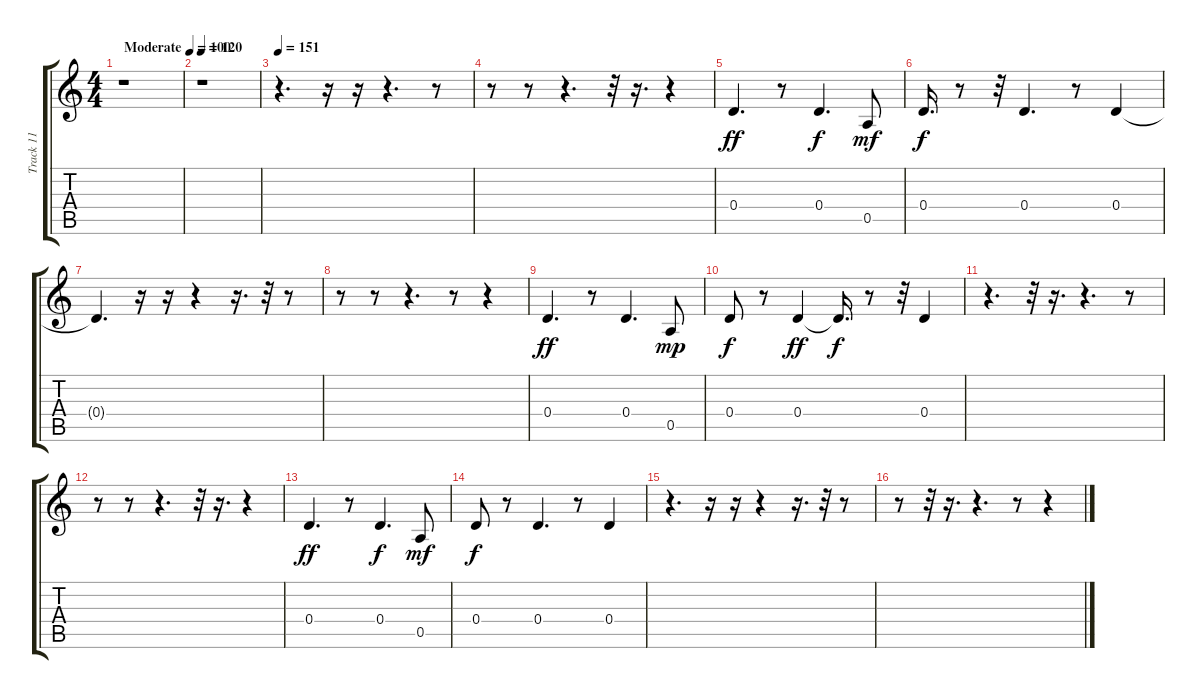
\track ("Track 11" "Track 11") {instrument electricbasspick}
\staff {score tabs}
\tuning (E4 B3 G3 D3 A2 E2) {hide}
\ts (4 4)
\tempo (100 "Moderate")
\clef g2
\ks c
r.1{dy ff instrument electricbasspick} |
\tempo 120
r.1 |
\tempo 151
r.4{d} r.16 r.16 r.4{d} r.8 |
r.8 r.8 r.4{d} r.32 r.16{d} r.4 |
0.4.4{d} r.8 0.4.4{d dy f} 0.5.8{dy mf} |
0.4.16{d dy f} r.8 r.32 0.4.4{d} r.8 0.4.4 |
0.4{t}.4{d} r.16 r.16 r.4 r.16{d} r.32 r.8 |
r.8 r.8 r.4{d} r.8 r.4 |
0.4.4{d dy ff} r.8 0.4.4{d} 0.5.8{dy mp} |
0.4.8{dy f} r.8 0.4.4{dy ff} 0.4{t}.16{d dy f} r.8 r.32 0.4.4 |
r.4{d} r.32 r.16{d} r.4{d} r.8 |
r.8 r.8 r.4{d} r.32 r.16{d} r.4 |
0.4.4{d dy ff} r.8 0.4.4{d dy f} 0.5.8{dy mf} |
0.4.8{dy f} r.8 0.4.4{d} r.8 0.4.4 |
r.4{d} r.16 r.16 r.4 r.16{d} r.32 r.8 |
r.8 r.32 r.16{d} r.4{d} r.8 r.4
